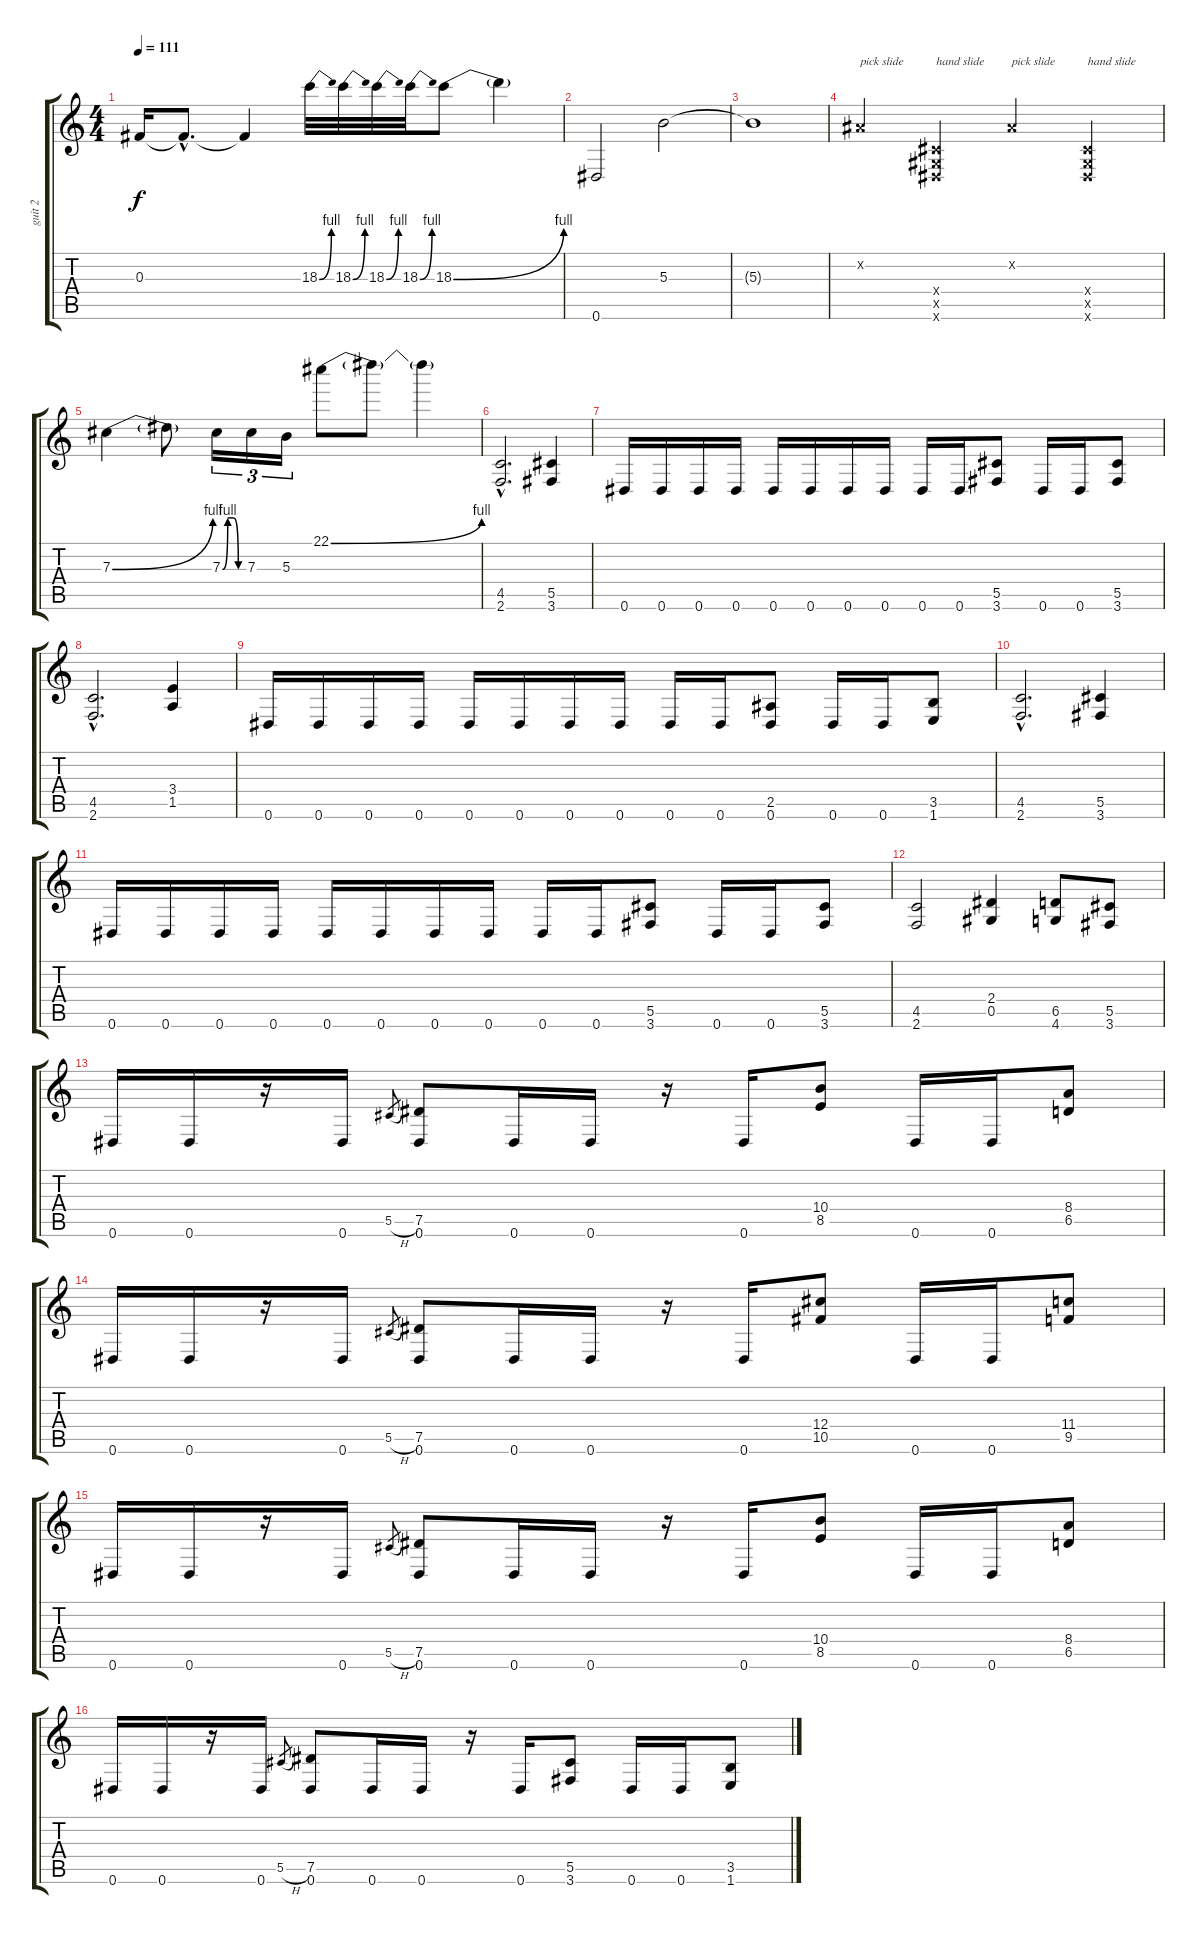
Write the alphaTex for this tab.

\track ("guit 2" "guit 2") {instrument distortionguitar}
\staff {score tabs}
\tuning (Eb4 Bb3 Gb3 Db3 Ab2 Eb2) {hide}
\ts (4 4)
\tempo 111
\clef g2
\ks c
0.3.16{dy f} 0.3{hac t}.8{d} 0.3{t}.4 18.3{be (bend 0 0 60 4)}.32 18.3{be (bend 0 0 60 4)}.32 18.3{be (bend 0 0 60 4)}.32 18.3{be (bend 0 0 60 4)}.32 18.3{be (bend 0 0 60 4)}.8 18.3{t}.4 |
0.6.2 5.3.2 |
5.3{t}.1 |
0.2{x}.4{txt "pick slide"} (0.4{x} 0.5{x} 0.6{x}).4{txt "hand slide"} 0.2{x}.4{txt "pick slide"} (0.4{x} 0.5{x} 0.6{x}).4{txt "hand slide"} |
7.3{be (bend 0 0 60 4)}.4 7.3{t}.8 7.3{be (custom 0 0 15 4 30 4 45 0 60 0)}.16{tu (3 2)} 7.3.16{tu (3 2)} 5.3.16{tu (3 2)} 22.1{be (bend 0 0 60 4)}.8 22.1{t}.8 22.1{t}.4 |
(4.5{hac} 2.6{hac}).2{d} (5.5 3.6).4 |
0.6.16 0.6.16 0.6.16 0.6.16 0.6.16 0.6.16 0.6.16 0.6.16 0.6.16 0.6.16 (5.5 3.6).8 0.6.16 0.6.16 (5.5 3.6).8 |
(4.5{hac} 2.6{hac}).2{d} (3.4 1.5).4 |
0.6.16 0.6.16 0.6.16 0.6.16 0.6.16 0.6.16 0.6.16 0.6.16 0.6.16 0.6.16 (2.5 0.6).8 0.6.16 0.6.16 (3.5 1.6).8 |
(4.5{hac} 2.6{hac}).2{d} (5.5 3.6).4 |
0.6.16 0.6.16 0.6.16 0.6.16 0.6.16 0.6.16 0.6.16 0.6.16 0.6.16 0.6.16 (5.5 3.6).8 0.6.16 0.6.16 (5.5 3.6).8 |
(4.5 2.6).2 (2.4 0.5).4 (6.5 4.6).8 (5.5 3.6).8 |
0.6.16 0.6.16 r.16 0.6.16 5.5{h}.8{gr} (7.5 0.6).8 0.6.16 0.6.16 r.16 0.6.16 (10.4 8.5).8 0.6.16 0.6.16 (8.4 6.5).8 |
0.6.16 0.6.16 r.16 0.6.16 5.5{h}.8{gr} (7.5 0.6).8 0.6.16 0.6.16 r.16 0.6.16 (12.4 10.5).8 0.6.16 0.6.16 (11.4 9.5).8 |
0.6.16 0.6.16 r.16 0.6.16 5.5{h}.8{gr} (7.5 0.6).8 0.6.16 0.6.16 r.16 0.6.16 (10.4 8.5).8 0.6.16 0.6.16 (8.4 6.5).8 |
0.6.16 0.6.16 r.16 0.6.16 5.5{h}.8{gr} (7.5 0.6).8 0.6.16 0.6.16 r.16 0.6.16 (5.5 3.6).8 0.6.16 0.6.16 (3.5 1.6).8
